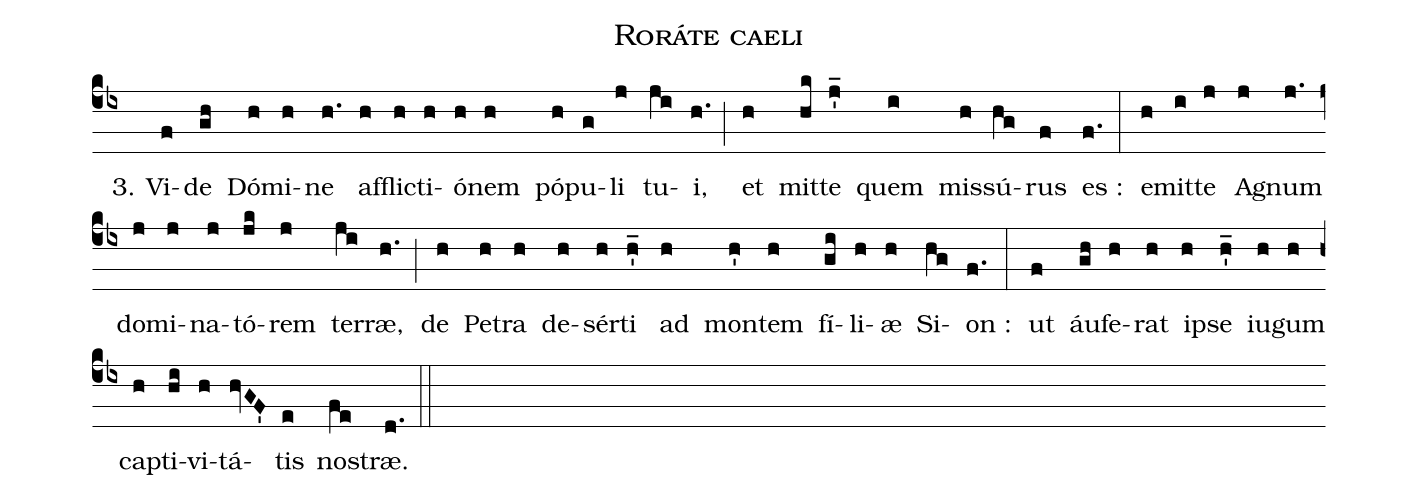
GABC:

name:Roráte caeli;
%%
(cb4) ()3. Vi(f)de(gh) Dó(h)mi(h)ne(h.) af(h)fli(h)cti(h)ó(h)nem(h) pó(h)pu(g)li(j) tu(ji)i,(h.) (;)
et(h) mit(hk)te(j'_) quem(i) mis(h)sú(hg)rus(f) es :(f.) (:)
e(h)mit(i)te(j) A(j)gnum(j.) do(j)mi(j)na(j)tó(jk)rem(j) ter(ji)ræ,(h.) (;)
de(h) Pe(h)tra(h) de(h)sér(h)ti(h'_) ad(h) mon(h')tem(h) fí(gi)li(h)æ(h) Si(hg)on :(f.) (:)
ut(f) áu(gh)fe(h)rat(h) i(h)pse(h'_) iu(h)gum(h) ca(h)pti(hi)vi(h)tá(hvGF')tis(e) no(fe)stræ.(d.) (::)
